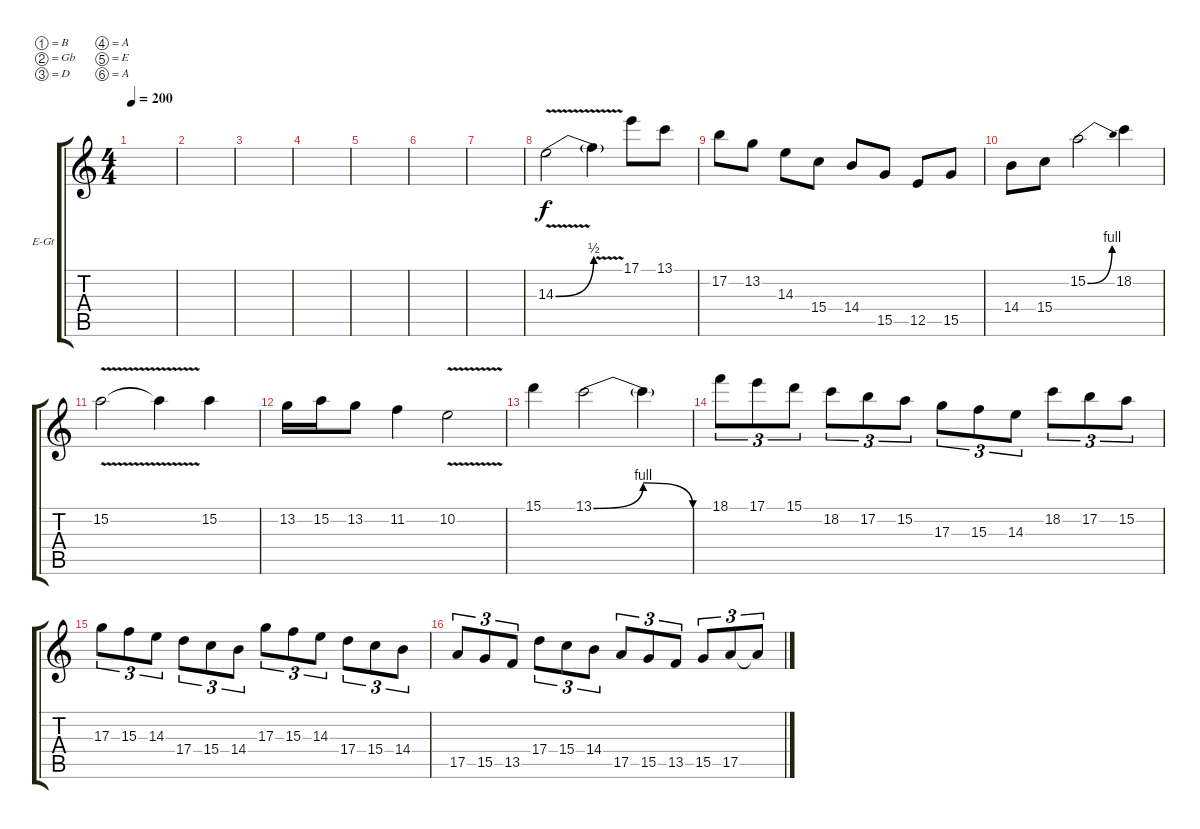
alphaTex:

\bracketExtendMode groupsimilarinstruments
\firstSystemTrackNameOrientation horizontal
\otherSystemsTrackNameOrientation horizontal
\track ("Solo" "E-Gt") {instrument distortionguitar}
\staff {score tabs}
\tuning (B3 Gb3 D3 A2 E2 A1)
\ts (4 4)
\tempo 200
\clef g2
\ks c
|
|
|
|
|
|
|
14.3{be (bend 0 0 59.4 2) v}.2{beam split} 14.3{v t}.4 17.1.8 13.1.8 |
17.2.8 13.2.8 14.3.8 15.4.8 14.4.8 15.5.8 12.5.8 15.5.8 |
14.4.8 15.4.8 15.2{be (bend 0 0 15 4)}.2 18.2.4 |
15.2{v}.2 15.2{v t}.4 15.2.4 |
13.2.16 15.2.16 13.2.8 11.2.4 10.2{v}.2 |
15.1.4 13.1{be (bendrelease 0.6 0 22.8 4 42.6 4 59.4 0)}.2 13.1{t}.4 |
18.1.8{tu (3 2)} 17.1.8{tu (3 2)} 15.1.8{tu (3 2)} 18.2.8{tu (3 2)} 17.2.8{tu (3 2)} 15.2.8{tu (3 2)} 17.3.8{tu (3 2)} 15.3.8{tu (3 2)} 14.3.8{tu (3 2)} 18.2.8{tu (3 2)} 17.2.8{tu (3 2)} 15.2.8{tu (3 2)} |
17.3.8{tu (3 2)} 15.3.8{tu (3 2)} 14.3.8{tu (3 2)} 17.4.8{tu (3 2)} 15.4.8{tu (3 2)} 14.4.8{tu (3 2)} 17.3.8{tu (3 2)} 15.3.8{tu (3 2)} 14.3.8{tu (3 2)} 17.4.8{tu (3 2)} 15.4.8{tu (3 2)} 14.4.8{tu (3 2)} |
17.5.8{tu (3 2)} 15.5.8{tu (3 2)} 13.5.8{tu (3 2)} 17.4.8{tu (3 2)} 15.4.8{tu (3 2)} 14.4.8{tu (3 2)} 17.5.8{tu (3 2)} 15.5.8{tu (3 2)} 13.5.8{tu (3 2)} 15.5.8{tu (3 2)} 17.5.8{tu (3 2)} 17.5{t}.8{tu (3 2)}
